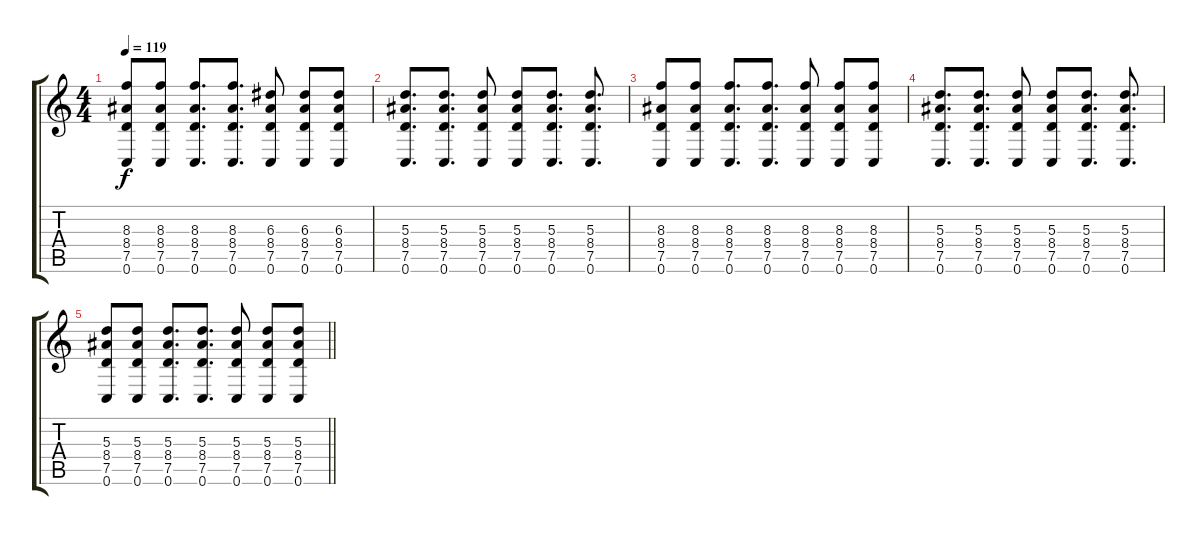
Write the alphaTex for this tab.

\track "" {instrument acousticguitarsteel}
\staff {score tabs}
\tuning (G4 E4 A3 D3 G2 C2) {hide}
\ts (4 4)
\tempo 119
\clef g2
\ks c
(8.3 8.4 7.5 0.6).8{dy f} (8.3 8.4 7.5 0.6).8 (8.3 8.4 7.5 0.6).8{d} (8.3 8.4 7.5 0.6).8{d} (6.3 8.4 7.5 0.6).8 (6.3 8.4 7.5 0.6).8 (6.3 8.4 7.5 0.6).8 |
(5.3 8.4 7.5 0.6).8{d} (5.3 8.4 7.5 0.6).8{d} (5.3 8.4 7.5 0.6).8 (5.3 8.4 7.5 0.6).8 (5.3 8.4 7.5 0.6).8{d} (5.3 8.4 7.5 0.6).8{d} |
(8.3 8.4 7.5 0.6).8 (8.3 8.4 7.5 0.6).8 (8.3 8.4 7.5 0.6).8{d} (8.3 8.4 7.5 0.6).8{d} (8.3 8.4 7.5 0.6).8 (8.3 8.4 7.5 0.6).8 (8.3 8.4 7.5 0.6).8 |
(5.3 8.4 7.5 0.6).8{d} (5.3 8.4 7.5 0.6).8{d} (5.3 8.4 7.5 0.6).8 (5.3 8.4 7.5 0.6).8 (5.3 8.4 7.5 0.6).8{d} (5.3 8.4 7.5 0.6).8{d} |
\barLineRight lightlight
(5.3 8.4 7.5 0.6).8 (5.3 8.4 7.5 0.6).8 (5.3 8.4 7.5 0.6).8{d} (5.3 8.4 7.5 0.6).8{d} (5.3 8.4 7.5 0.6).8 (5.3 8.4 7.5 0.6).8 (5.3 8.4 7.5 0.6).8
